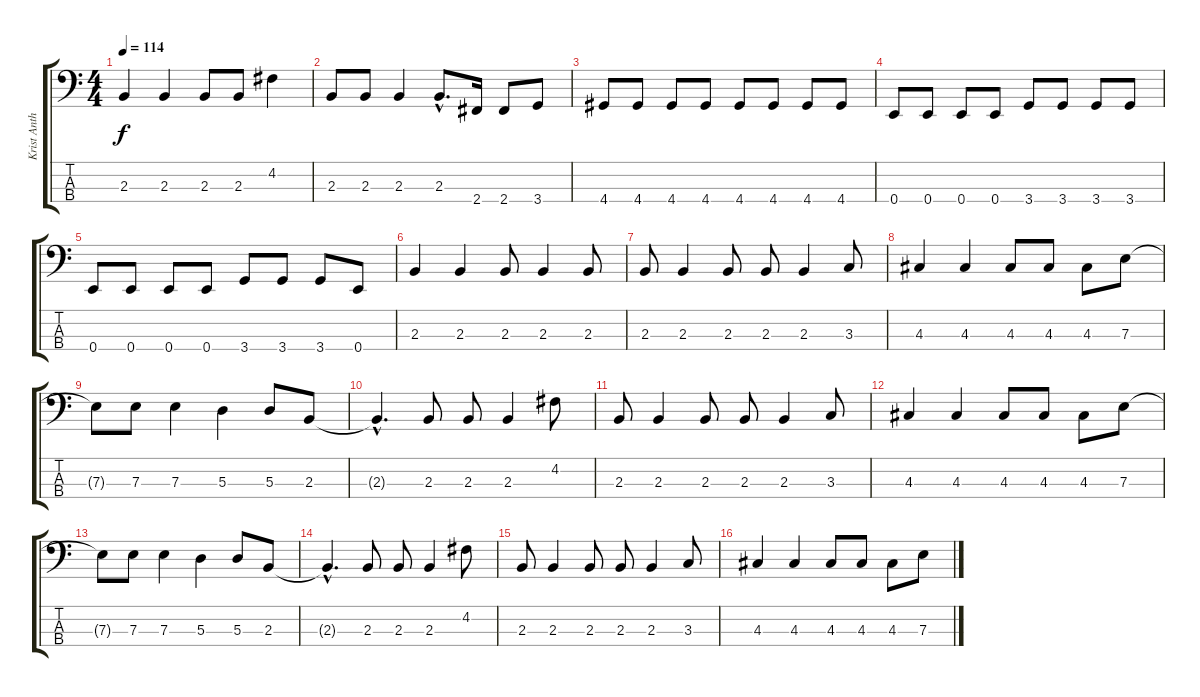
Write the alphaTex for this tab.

\track ("Krist Anthony Novoselic" "Krist Anth") {instrument electricbasspick}
\staff {score tabs}
\tuning (G2 D2 A1 E1) {hide}
\ts (4 4)
\tempo 114
\clef f4
\ks c
2.3.4{dy f} 2.3.4 2.3.8 2.3.8 4.2.4 |
2.3.8 2.3.8 2.3.4 2.3{hac}.8{d} 2.4.16 2.4.8 3.4.8 |
4.4.8 4.4.8 4.4.8 4.4.8 4.4.8 4.4.8 4.4.8 4.4.8 |
0.4.8 0.4.8 0.4.8 0.4.8 3.4.8 3.4.8 3.4.8 3.4.8 |
0.4.8 0.4.8 0.4.8 0.4.8 3.4.8 3.4.8 3.4.8 0.4.8 |
2.3.4 2.3.4 2.3.8 2.3.4 2.3.8 |
2.3.8 2.3.4 2.3.8 2.3.8 2.3.4 3.3.8 |
4.3.4 4.3.4 4.3.8 4.3.8 4.3.8 7.3.8 |
7.3{t}.8 7.3.8 7.3.4 5.3.4 5.3.8 2.3.8 |
2.3{hac t}.4{d} 2.3.8 2.3.8 2.3.4 4.2.8 |
2.3.8 2.3.4 2.3.8 2.3.8 2.3.4 3.3.8 |
4.3.4 4.3.4 4.3.8 4.3.8 4.3.8 7.3.8 |
7.3{t}.8 7.3.8 7.3.4 5.3.4 5.3.8 2.3.8 |
2.3{hac t}.4{d} 2.3.8 2.3.8 2.3.4 4.2.8 |
2.3.8 2.3.4 2.3.8 2.3.8 2.3.4 3.3.8 |
4.3.4 4.3.4 4.3.8 4.3.8 4.3.8 7.3.8
